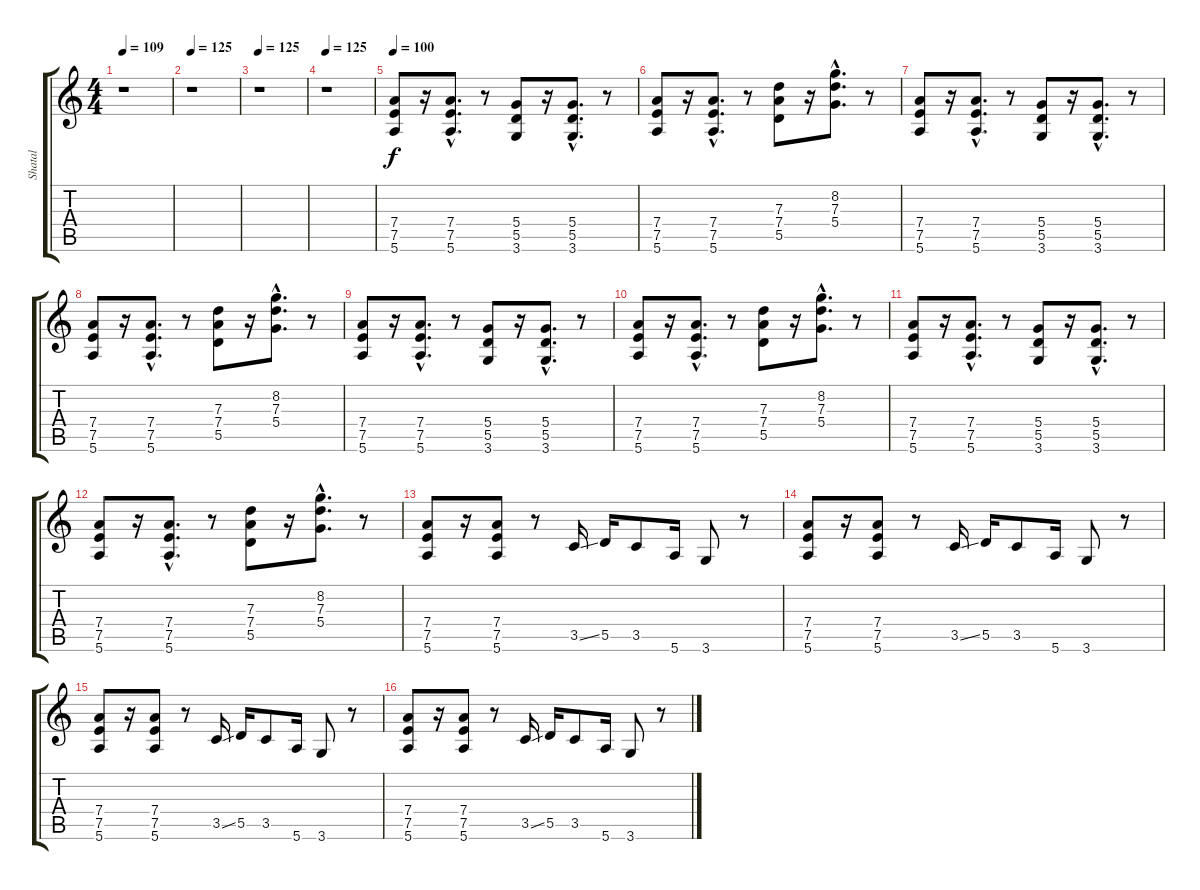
\track ("Shatal" "Shatal") {instrument distortionguitar}
\staff {score tabs}
\tuning (E4 B3 G3 D3 A2 E2) {hide}
\ts (4 4)
\tempo 109
\clef g2
\ks c
r.1{dy f} |
\tempo 125
r.1 |
\tempo 125
r.1 |
\tempo 125
r.1 |
\tempo 100
(7.4 7.5 5.6).8 r.16 (7.4{hac} 7.5{hac} 5.6{hac}).8{d} r.8 (5.4 5.5 3.6).8 r.16 (5.4{hac} 5.5{hac} 3.6{hac}).8{d} r.8 |
(7.4 7.5 5.6).8 r.16 (7.4{hac} 7.5{hac} 5.6{hac}).8{d} r.8 (7.3 7.4 5.5).8 r.16 (8.2{hac} 7.3{hac} 5.4{hac}).8{d} r.8 |
(7.4 7.5 5.6).8 r.16 (7.4{hac} 7.5{hac} 5.6{hac}).8{d} r.8 (5.4 5.5 3.6).8 r.16 (5.4{hac} 5.5{hac} 3.6{hac}).8{d} r.8 |
(7.4 7.5 5.6).8 r.16 (7.4{hac} 7.5{hac} 5.6{hac}).8{d} r.8 (7.3 7.4 5.5).8 r.16 (8.2{hac} 7.3{hac} 5.4{hac}).8{d} r.8 |
(7.4 7.5 5.6).8 r.16 (7.4{hac} 7.5{hac} 5.6{hac}).8{d} r.8 (5.4 5.5 3.6).8 r.16 (5.4{hac} 5.5{hac} 3.6{hac}).8{d} r.8 |
(7.4 7.5 5.6).8 r.16 (7.4{hac} 7.5{hac} 5.6{hac}).8{d} r.8 (7.3 7.4 5.5).8 r.16 (8.2{hac} 7.3{hac} 5.4{hac}).8{d} r.8 |
(7.4 7.5 5.6).8 r.16 (7.4{hac} 7.5{hac} 5.6{hac}).8{d} r.8 (5.4 5.5 3.6).8 r.16 (5.4{hac} 5.5{hac} 3.6{hac}).8{d} r.8 |
(7.4 7.5 5.6).8 r.16 (7.4{hac} 7.5{hac} 5.6{hac}).8{d} r.8 (7.3 7.4 5.5).8 r.16 (8.2{hac} 7.3{hac} 5.4{hac}).8{d} r.8 |
(7.4 7.5 5.6).8 r.16 (7.4 7.5 5.6).8 r.8 3.5{ss}.16 5.5.16 3.5.8 5.6.16 3.6.8 r.8 |
(7.4 7.5 5.6).8 r.16 (7.4 7.5 5.6).8 r.8 3.5{ss}.16 5.5.16 3.5.8 5.6.16 3.6.8 r.8 |
(7.4 7.5 5.6).8 r.16 (7.4 7.5 5.6).8 r.8 3.5{ss}.16 5.5.16 3.5.8 5.6.16 3.6.8 r.8 |
(7.4 7.5 5.6).8 r.16 (7.4 7.5 5.6).8 r.8 3.5{ss}.16 5.5.16 3.5.8 5.6.16 3.6.8 r.8
